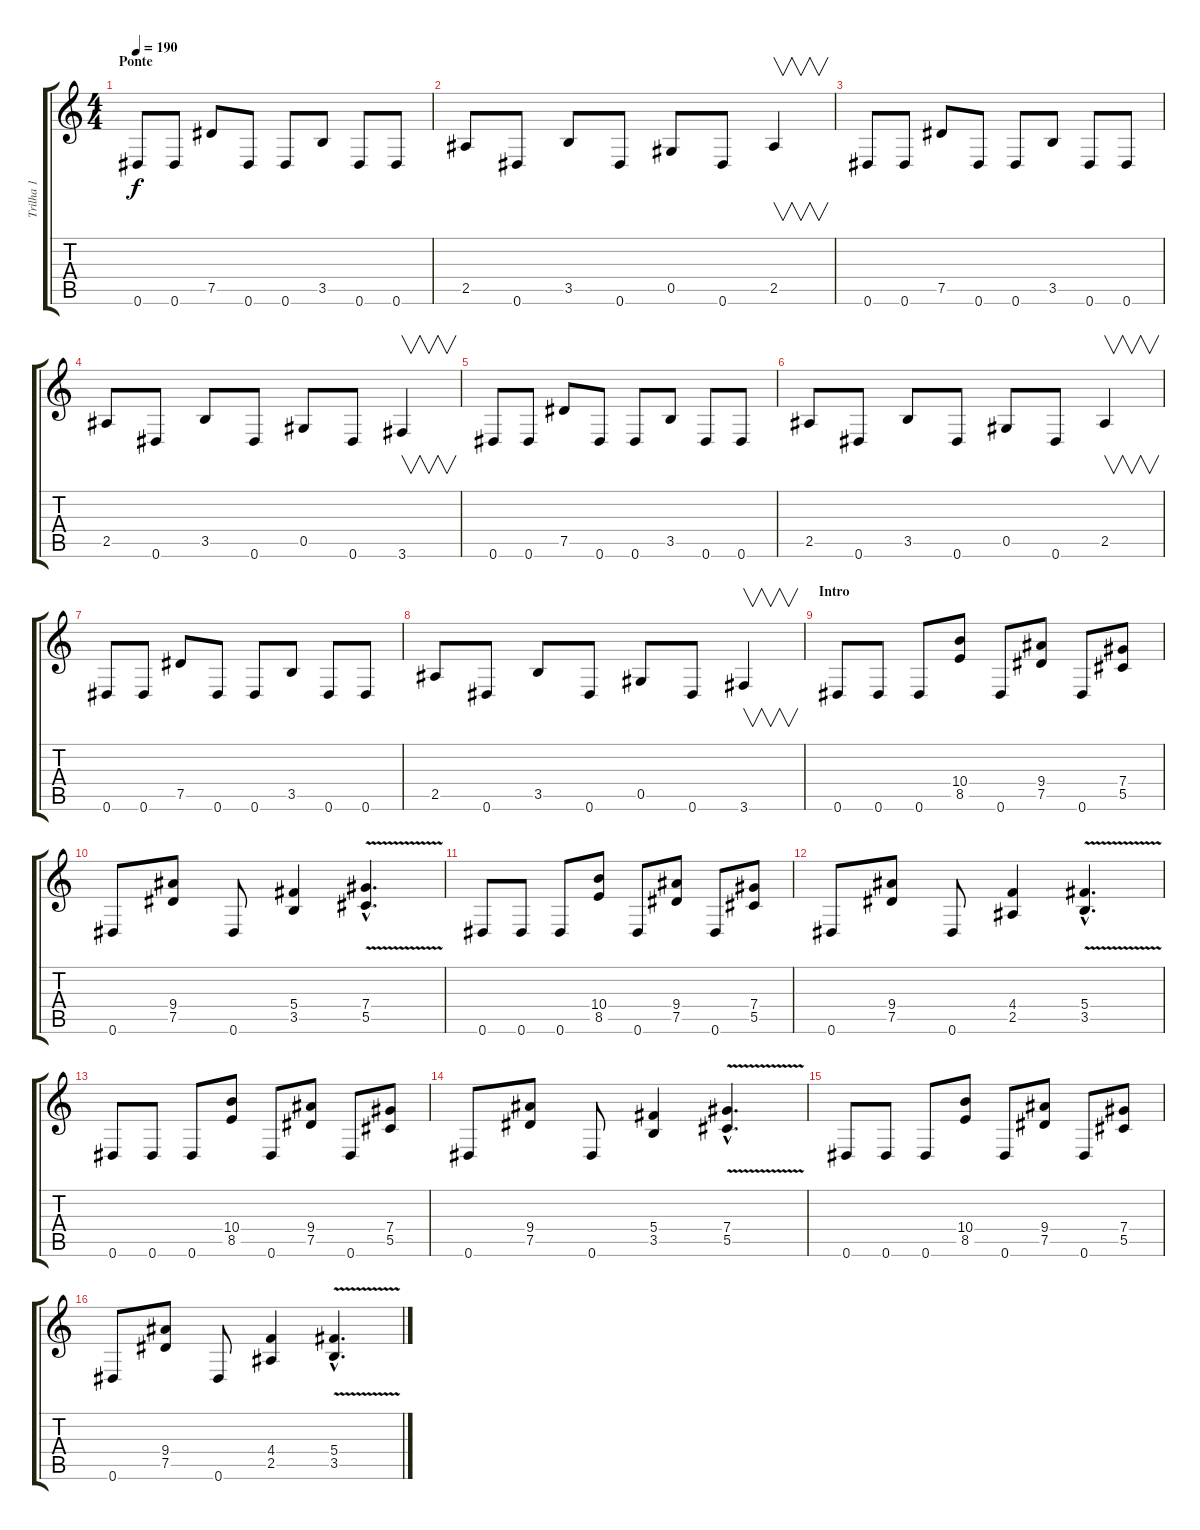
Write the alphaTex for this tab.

\track ("Trilha 1" "Trilha 1") {instrument distortionguitar}
\staff {score tabs}
\tuning (Eb4 Bb3 Gb3 Db3 Ab2 Eb2) {hide}
\ts (4 4)
\section ("" "Ponte")
\tempo 190
\clef g2
\ks c
0.6.8{dy f} 0.6.8 7.5.8 0.6.8 0.6.8 3.5.8 0.6.8 0.6.8 |
2.5.8 0.6.8 3.5.8 0.6.8 0.5.8 0.6.8 2.5.4{v} |
0.6.8 0.6.8 7.5.8 0.6.8 0.6.8 3.5.8 0.6.8 0.6.8 |
2.5.8 0.6.8 3.5.8 0.6.8 0.5.8 0.6.8 3.6.4{v} |
0.6.8 0.6.8 7.5.8 0.6.8 0.6.8 3.5.8 0.6.8 0.6.8 |
2.5.8 0.6.8 3.5.8 0.6.8 0.5.8 0.6.8 2.5.4{v} |
0.6.8 0.6.8 7.5.8 0.6.8 0.6.8 3.5.8 0.6.8 0.6.8 |
2.5.8 0.6.8 3.5.8 0.6.8 0.5.8 0.6.8 3.6.4{v} |
\section ("" "Intro")
0.6.8 0.6.8 0.6.8 (10.4 8.5).8 0.6.8 (9.4 7.5).8 0.6.8 (7.4 5.5).8 |
0.6.8 (9.4 7.5).8 0.6.8 (5.4 3.5).4 (7.4{v hac} 5.5{hac}).4{d} |
0.6.8 0.6.8 0.6.8 (10.4 8.5).8 0.6.8 (9.4 7.5).8 0.6.8 (7.4 5.5).8 |
0.6.8 (9.4 7.5).8 0.6.8 (4.4 2.5).4 (5.4{v hac} 3.5{hac}).4{d} |
0.6.8 0.6.8 0.6.8 (10.4 8.5).8 0.6.8 (9.4 7.5).8 0.6.8 (7.4 5.5).8 |
0.6.8 (9.4 7.5).8 0.6.8 (5.4 3.5).4 (7.4{v hac} 5.5{hac}).4{d} |
0.6.8 0.6.8 0.6.8 (10.4 8.5).8 0.6.8 (9.4 7.5).8 0.6.8 (7.4 5.5).8 |
0.6.8 (9.4 7.5).8 0.6.8 (4.4 2.5).4 (5.4{v hac} 3.5{hac}).4{d}
